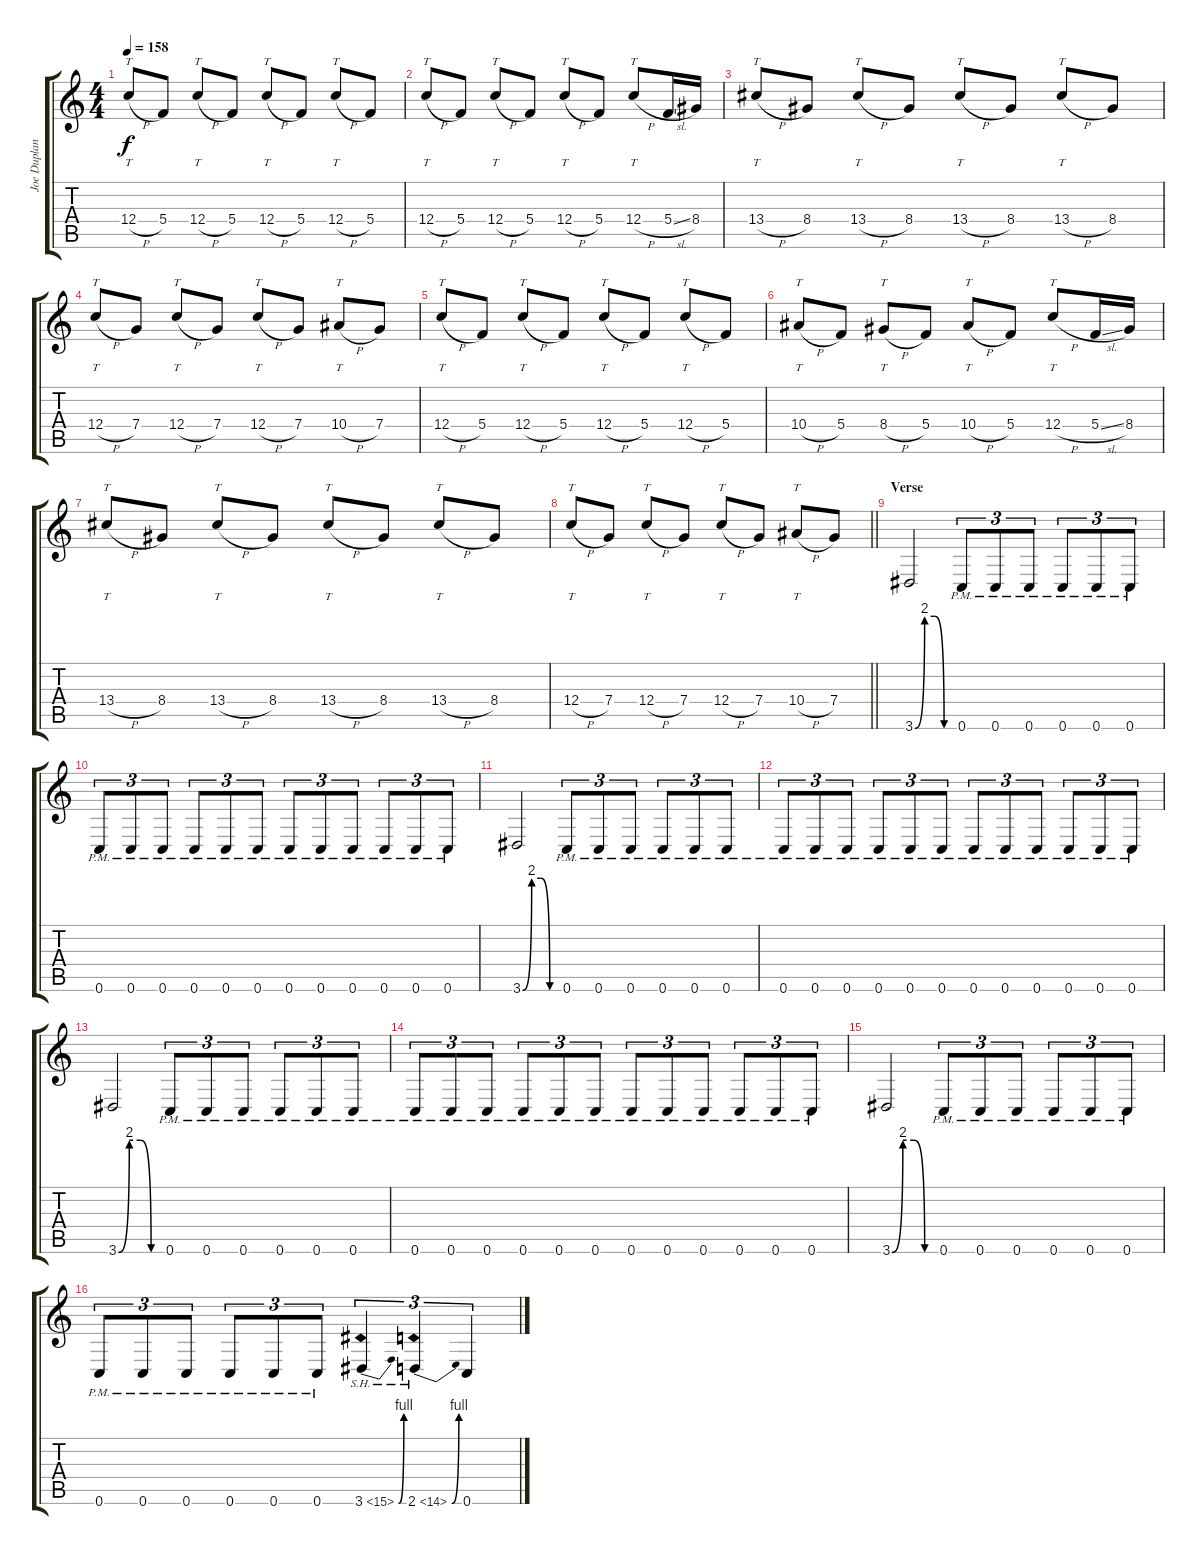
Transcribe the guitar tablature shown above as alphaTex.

\track ("Joe Duplantier" "Joe Duplan") {instrument overdrivenguitar}
\staff {score tabs}
\tuning (D4 A3 F3 C3 G2 C2) {hide}
\ts (4 4)
\section ("" "")
\tempo 158
\clef g2
\ks c
12.4{h}.8{tt dy f} 5.4.8 12.4{h}.8{tt} 5.4.8 12.4{h}.8{tt} 5.4.8 12.4{h}.8{tt} 5.4.8 |
12.4{h}.8{tt} 5.4.8 12.4{h}.8{tt} 5.4.8 12.4{h}.8{tt} 5.4.8 12.4{h}.8{tt} 5.4{sl}.16 8.4.16 |
13.4{h}.8{tt} 8.4.8 13.4{h}.8{tt} 8.4.8 13.4{h}.8{tt} 8.4.8 13.4{h}.8{tt} 8.4.8 |
12.4{h}.8{tt} 7.4.8 12.4{h}.8{tt} 7.4.8 12.4{h}.8{tt} 7.4.8 10.4{h}.8{tt} 7.4.8 |
12.4{h}.8{tt} 5.4.8 12.4{h}.8{tt} 5.4.8 12.4{h}.8{tt} 5.4.8 12.4{h}.8{tt} 5.4.8 |
10.4{h}.8{tt} 5.4.8 8.4{h}.8{tt} 5.4.8 10.4{h}.8{tt} 5.4.8 12.4{h}.8{tt} 5.4{sl}.16 8.4.16 |
13.4{h}.8{tt} 8.4.8 13.4{h}.8{tt} 8.4.8 13.4{h}.8{tt} 8.4.8 13.4{h}.8{tt} 8.4.8 |
\barLineRight lightlight
12.4{h}.8{tt} 7.4.8 12.4{h}.8{tt} 7.4.8 12.4{h}.8{tt} 7.4.8 10.4{h}.8{tt} 7.4.8 |
\section ("" "Verse")
3.6{be (custom 0 0 15 8 30 8 45 0 60 0)}.2 0.6{pm}.8{tu (3 2)} 0.6{pm}.8{tu (3 2)} 0.6{pm}.8{tu (3 2)} 0.6{pm}.8{tu (3 2)} 0.6{pm}.8{tu (3 2)} 0.6{pm}.8{tu (3 2)} |
0.6{pm}.8{tu (3 2)} 0.6{pm}.8{tu (3 2)} 0.6{pm}.8{tu (3 2)} 0.6{pm}.8{tu (3 2)} 0.6{pm}.8{tu (3 2)} 0.6{pm}.8{tu (3 2)} 0.6{pm}.8{tu (3 2)} 0.6{pm}.8{tu (3 2)} 0.6{pm}.8{tu (3 2)} 0.6{pm}.8{tu (3 2)} 0.6{pm}.8{tu (3 2)} 0.6{pm}.8{tu (3 2)} |
3.6{be (custom 0 0 15 8 30 8 45 0 60 0)}.2 0.6{pm}.8{tu (3 2)} 0.6{pm}.8{tu (3 2)} 0.6{pm}.8{tu (3 2)} 0.6{pm}.8{tu (3 2)} 0.6{pm}.8{tu (3 2)} 0.6{pm}.8{tu (3 2)} |
0.6{pm}.8{tu (3 2)} 0.6{pm}.8{tu (3 2)} 0.6{pm}.8{tu (3 2)} 0.6{pm}.8{tu (3 2)} 0.6{pm}.8{tu (3 2)} 0.6{pm}.8{tu (3 2)} 0.6{pm}.8{tu (3 2)} 0.6{pm}.8{tu (3 2)} 0.6{pm}.8{tu (3 2)} 0.6{pm}.8{tu (3 2)} 0.6{pm}.8{tu (3 2)} 0.6{pm}.8{tu (3 2)} |
3.6{be (custom 0 0 15 8 30 8 45 0 60 0)}.2 0.6{pm}.8{tu (3 2)} 0.6{pm}.8{tu (3 2)} 0.6{pm}.8{tu (3 2)} 0.6{pm}.8{tu (3 2)} 0.6{pm}.8{tu (3 2)} 0.6{pm}.8{tu (3 2)} |
0.6{pm}.8{tu (3 2)} 0.6{pm}.8{tu (3 2)} 0.6{pm}.8{tu (3 2)} 0.6{pm}.8{tu (3 2)} 0.6{pm}.8{tu (3 2)} 0.6{pm}.8{tu (3 2)} 0.6{pm}.8{tu (3 2)} 0.6{pm}.8{tu (3 2)} 0.6{pm}.8{tu (3 2)} 0.6{pm}.8{tu (3 2)} 0.6{pm}.8{tu (3 2)} 0.6{pm}.8{tu (3 2)} |
3.6{be (custom 0 0 15 8 30 8 45 0 60 0)}.2 0.6{pm}.8{tu (3 2)} 0.6{pm}.8{tu (3 2)} 0.6{pm}.8{tu (3 2)} 0.6{pm}.8{tu (3 2)} 0.6{pm}.8{tu (3 2)} 0.6{pm}.8{tu (3 2)} |
0.6{pm}.8{tu (3 2)} 0.6{pm}.8{tu (3 2)} 0.6{pm}.8{tu (3 2)} 0.6{pm}.8{tu (3 2)} 0.6{pm}.8{tu (3 2)} 0.6{pm}.8{tu (3 2)} 3.6{be (bend 0 0 60 4) sh 12}.4{tu (3 2)} 2.6{be (bend 0 0 60 4) sh 12}.4{tu (3 2)} 0.6.4{tu (3 2)}
